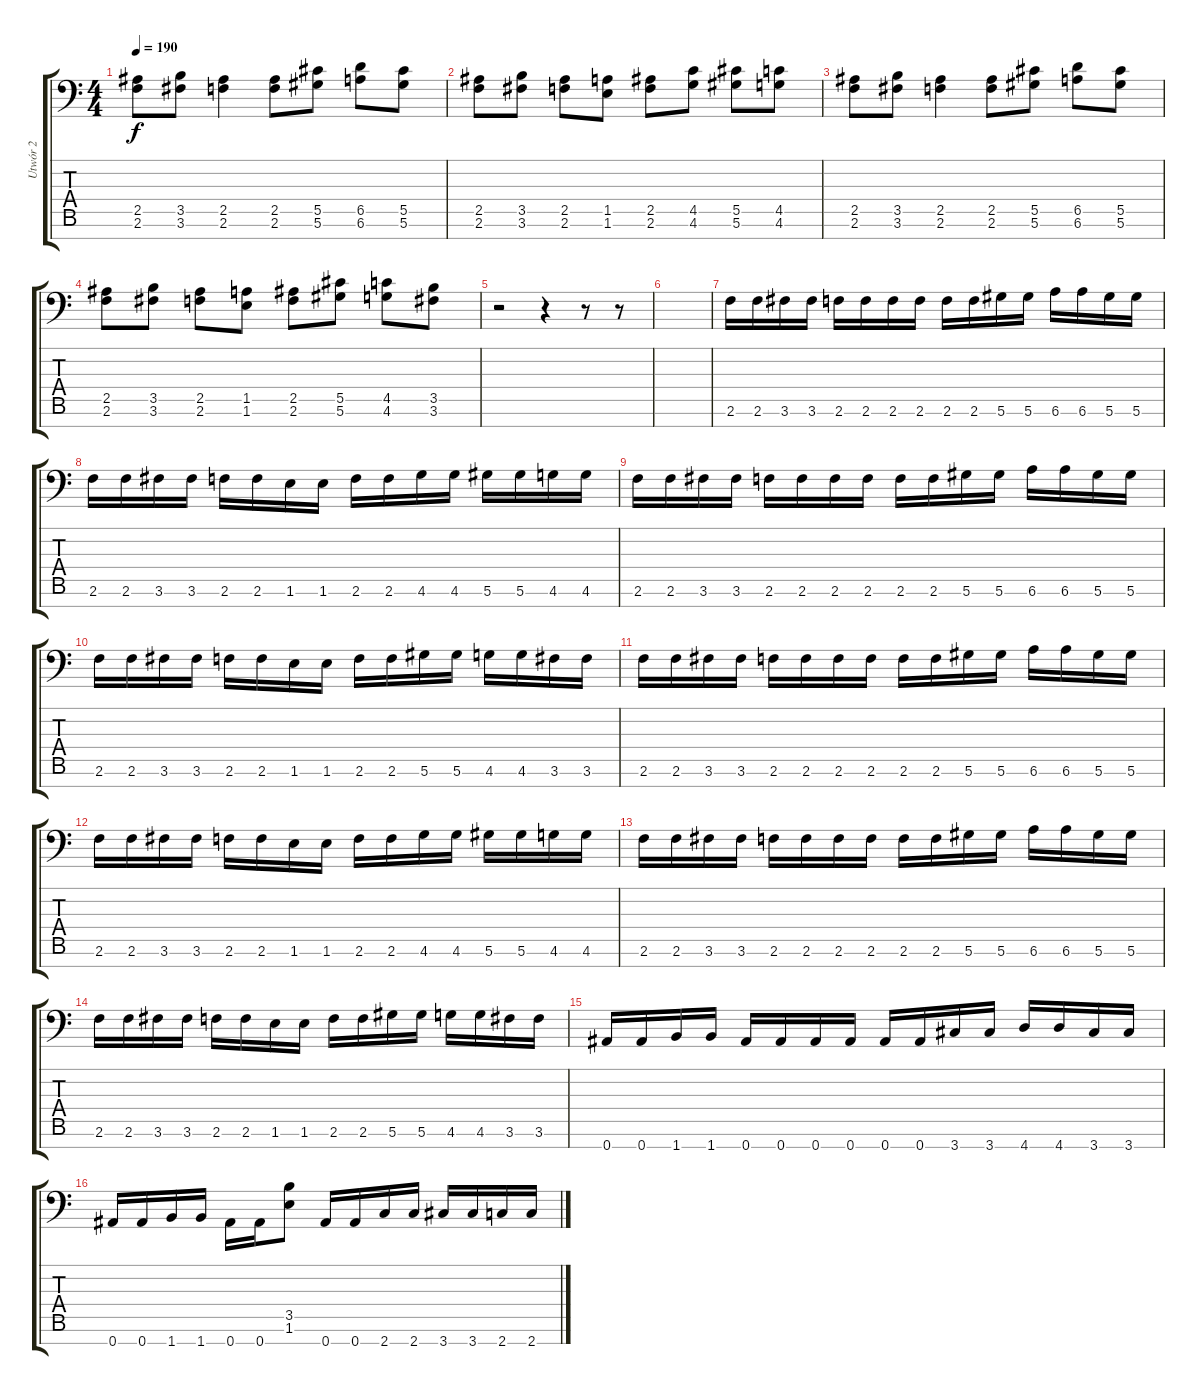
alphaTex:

\track ("Utwór 2" "Utwór 2") {instrument overdrivenguitar}
\staff {score tabs}
\tuning (Eb4 Bb3 Gb3 Db3 Ab2 Eb2 Bb1) {hide}
\ts (4 4)
\tempo 190
\clef f4
\ks c
(2.5 2.6).8{dy f} (3.5 3.6).8 (2.5 2.6).4 (2.5 2.6).8 (5.5 5.6).8 (6.5 6.6).8 (5.5 5.6).8 |
(2.5 2.6).8 (3.5 3.6).8 (2.5 2.6).8 (1.5 1.6).8 (2.5 2.6).8 (4.5 4.6).8 (5.5 5.6).8 (4.5 4.6).8 |
(2.5 2.6).8 (3.5 3.6).8 (2.5 2.6).4 (2.5 2.6).8 (5.5 5.6).8 (6.5 6.6).8 (5.5 5.6).8 |
(2.5 2.6).8 (3.5 3.6).8 (2.5 2.6).8 (1.5 1.6).8 (2.5 2.6).8 (5.5 5.6).8 (4.5 4.6).8 (3.5 3.6).8 |
r.2{volume 8} r.4 r.8 r.8 |
|
2.6.16 2.6.16 3.6.16 3.6.16 2.6.16 2.6.16 2.6.16 2.6.16 2.6.16 2.6.16 5.6.16 5.6.16 6.6.16 6.6.16 5.6.16 5.6.16 |
2.6.16 2.6.16 3.6.16 3.6.16 2.6.16 2.6.16 1.6.16 1.6.16 2.6.16 2.6.16 4.6.16 4.6.16 5.6.16 5.6.16 4.6.16 4.6.16 |
2.6.16 2.6.16 3.6.16 3.6.16 2.6.16 2.6.16 2.6.16 2.6.16 2.6.16 2.6.16 5.6.16 5.6.16 6.6.16 6.6.16 5.6.16 5.6.16 |
2.6.16 2.6.16 3.6.16 3.6.16 2.6.16 2.6.16 1.6.16 1.6.16 2.6.16 2.6.16 5.6.16 5.6.16 4.6.16 4.6.16 3.6.16 3.6.16 |
2.6.16 2.6.16 3.6.16 3.6.16 2.6.16 2.6.16 2.6.16 2.6.16 2.6.16 2.6.16 5.6.16 5.6.16 6.6.16 6.6.16 5.6.16 5.6.16 |
2.6.16 2.6.16 3.6.16 3.6.16 2.6.16 2.6.16 1.6.16 1.6.16 2.6.16 2.6.16 4.6.16 4.6.16 5.6.16 5.6.16 4.6.16 4.6.16 |
2.6.16 2.6.16 3.6.16 3.6.16 2.6.16 2.6.16 2.6.16 2.6.16 2.6.16 2.6.16 5.6.16 5.6.16 6.6.16 6.6.16 5.6.16 5.6.16 |
2.6.16 2.6.16 3.6.16 3.6.16 2.6.16 2.6.16 1.6.16 1.6.16 2.6.16 2.6.16 5.6.16 5.6.16 4.6.16 4.6.16 3.6.16 3.6.16 |
0.7.16 0.7.16 1.7.16 1.7.16 0.7.16 0.7.16 0.7.16 0.7.16 0.7.16 0.7.16 3.7.16 3.7.16 4.7.16 4.7.16 3.7.16 3.7.16 |
0.7.16 0.7.16 1.7.16 1.7.16 0.7.16 0.7.16 (3.5 1.6).8 0.7.16 0.7.16 2.7.16 2.7.16 3.7.16 3.7.16 2.7.16 2.7.16
